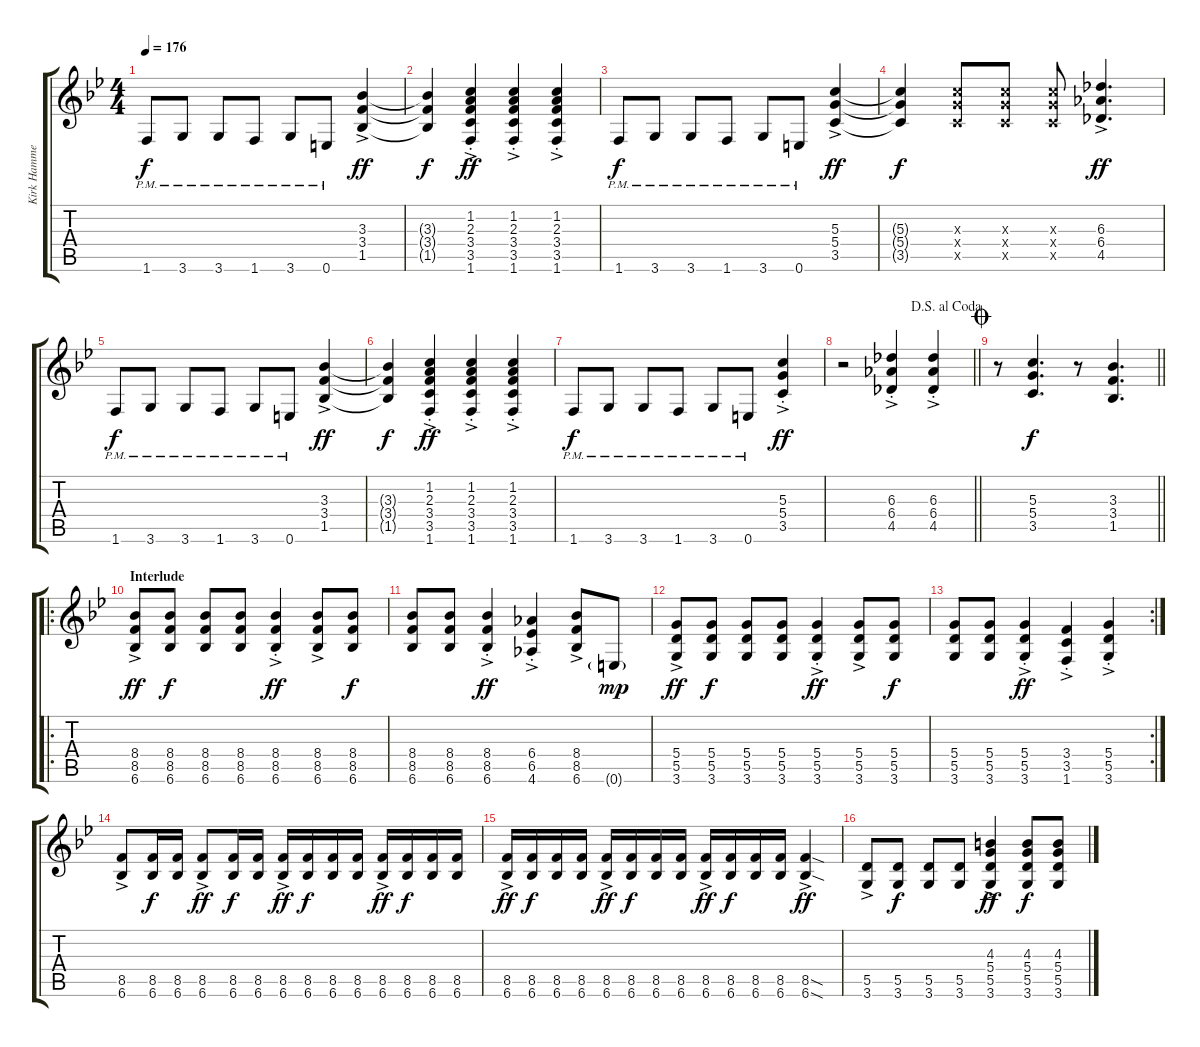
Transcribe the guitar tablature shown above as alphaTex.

\track ("Kirk Hammett" "Kirk Hamme") {instrument distortionguitar}
\staff {score tabs}
\tuning (E4 B3 G3 D3 A2 E2) {hide}
\ts (4 4)
\tempo 176
\clef g2
\ks bb
1.6{pm}.8{dy f} 3.6{pm}.8 3.6{pm}.8 1.6{pm}.8 3.6{pm}.8 0.6{pm}.8 (3.3{ac} 3.4{ac} 1.5{ac}).4{dy ff} |
(3.3{t} 3.4{t} 1.5{t}).4{dy f} (1.2{ac st} 2.3{ac st} 3.4{ac st} 3.5{ac st} 1.6{ac st}).4{dy ff} (1.2{ac st} 2.3{ac st} 3.4{ac st} 3.5{ac st} 1.6{ac st}).4 (1.2{ac st} 2.3{ac st} 3.4{ac st} 3.5{ac st} 1.6{ac st}).4 |
1.6{pm}.8{dy f} 3.6{pm}.8 3.6{pm}.8 1.6{pm}.8 3.6{pm}.8 0.6{pm}.8 (5.3{ac} 5.4{ac} 3.5{ac}).4{dy ff} |
(5.3{t} 5.4{t} 3.5{t}).4{dy f} (5.3{x} 5.4{x} 3.5{x}).8 (5.3{x} 5.4{x} 3.5{x}).8 (5.3{x} 5.4{x} 3.5{x}).8 (6.3{ac} 6.4{ac} 4.5{ac}).4{d dy ff} |
1.6{pm}.8{dy f} 3.6{pm}.8 3.6{pm}.8 1.6{pm}.8 3.6{pm}.8 0.6{pm}.8 (3.3{ac} 3.4{ac} 1.5{ac}).4{dy ff} |
(3.3{t} 3.4{t} 1.5{t}).4{dy f} (1.2{ac st} 2.3{ac st} 3.4{ac st} 3.5{ac st} 1.6{ac st}).4{dy ff} (1.2{ac st} 2.3{ac st} 3.4{ac st} 3.5{ac st} 1.6{ac st}).4 (1.2{ac st} 2.3{ac st} 3.4{ac st} 3.5{ac st} 1.6{ac st}).4 |
1.6{pm}.8{dy f} 3.6{pm}.8 3.6{pm}.8 1.6{pm}.8 3.6{pm}.8 0.6{pm}.8 (5.3{ac st} 5.4{ac st} 3.5{ac st}).4{dy ff} |
\jump dalsegnoalcoda
\barLineRight lightlight
r.2 (6.3{ac st} 6.4{ac st} 4.5{ac st}).4 (6.3{ac st} 6.4{ac st} 4.5{ac st}).4 |
\jump coda
\barLineRight lightlight
r.8 (5.3 5.4 3.5).4{d dy f} r.8 (3.3 3.4 1.5).4{d} |
\ro
\section ("" "Interlude")
(8.4{ac} 8.5{ac} 6.6{ac}).8{dy ff} (8.4 8.5 6.6).8{dy f} (8.4 8.5 6.6).8 (8.4 8.5 6.6).8 (8.4{ac st} 8.5{ac st} 6.6{ac st}).4{dy ff} (8.4{ac} 8.5{ac} 6.6{ac}).8 (8.4 8.5 6.6).8{dy f} |
(8.4 8.5 6.6).8 (8.4 8.5 6.6).8 (8.4{ac st} 8.5{ac st} 6.6{ac st}).4{dy ff} (6.4{ac st} 6.5{ac st} 4.6{ac st}).4 (8.4{ac} 8.5{ac} 6.6{ac}).8 0.6{g}.8{dy mp} |
(5.4{ac} 5.5{ac} 3.6{ac}).8{dy ff} (5.4 5.5 3.6).8{dy f} (5.4 5.5 3.6).8 (5.4 5.5 3.6).8 (5.4{ac st} 5.5{ac st} 3.6{ac st}).4{dy ff} (5.4{ac} 5.5{ac} 3.6{ac}).8 (5.4 5.5 3.6).8{dy f} |
\rc 2
(5.4 5.5 3.6).8 (5.4 5.5 3.6).8 (5.4{ac st} 5.5{ac st} 3.6{ac st}).4{dy ff} (3.4{ac st} 3.5{ac st} 1.6{ac st}).4 (5.4{ac st} 5.5{ac st} 3.6{ac st}).4 |
(8.5{ac} 6.6{ac}).8 (8.5 6.6).16{dy f} (8.5 6.6).16 (8.5{ac} 6.6{ac}).8{dy ff} (8.5 6.6).16{dy f} (8.5 6.6).16 (8.5{ac} 6.6{ac}).16{dy ff} (8.5 6.6).16{dy f} (8.5 6.6).16 (8.5 6.6).16 (8.5{ac} 6.6{ac}).16{dy ff} (8.5 6.6).16{dy f} (8.5 6.6).16 (8.5 6.6).16 |
(8.5{ac} 6.6{ac}).16{dy ff} (8.5 6.6).16{dy f} (8.5 6.6).16 (8.5 6.6).16 (8.5{ac} 6.6{ac}).16{dy ff} (8.5 6.6).16{dy f} (8.5 6.6).16 (8.5 6.6).16 (8.5{ac} 6.6{ac}).16{dy ff} (8.5 6.6).16{dy f} (8.5 6.6).16 (8.5 6.6).16 (8.5{sod ac} 6.6{sod ac}).4{dy ff} |
(5.5{ac} 3.6{ac}).8 (5.5 3.6).8{dy f} (5.5 3.6).8 (5.5 3.6).8 (4.3{ac} 5.4{ac} 5.5{ac} 3.6{ac}).4{dy ff} (4.3 5.4 5.5 3.6).8{dy f} (4.3 5.4 5.5 3.6).8
